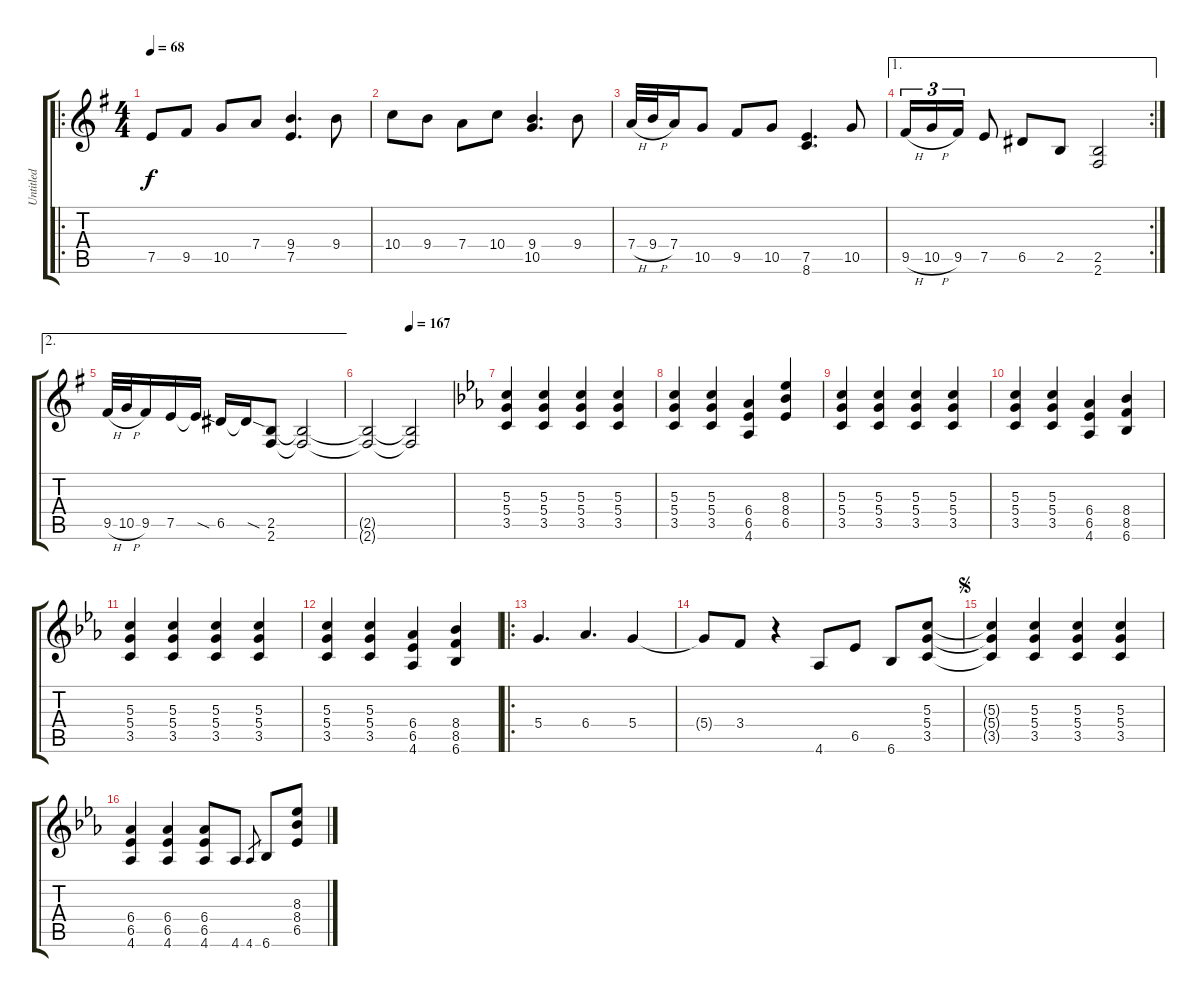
\track ("Untitled" "Untitled") {instrument distortionguitar}
\staff {score tabs}
\tuning (E4 B3 G3 D3 A2 E2) {hide}
\ro
\ts (4 4)
\tempo 68
\clef g2
\ks g
7.5.8{dy f instrument distortionguitar} 9.5.8 10.5.8 7.4.8 (9.4 7.5).4{d} 9.4.8 |
10.4.8 9.4.8 7.4.8 10.4.8 (9.4 10.5).4{d} 9.4.8 |
7.4{h}.32 9.4{h}.32 7.4.16 10.5.8 9.5.8 10.5.8 (7.5 8.6).4{d} 10.5.8 |
\ae 1
\rc 2
9.5{h}.16{tu (3 2)} 10.5{h}.16{tu (3 2)} 9.5.16{tu (3 2)} 7.5.8 6.5.8 2.5.8 (2.5 2.6).2 |
\ae 2
9.5{h}.32 10.5{h}.32 9.5.16 7.5.16 7.5{sod t}.16 6.5.16 6.5{sod t}.16 (2.5 2.6).8 (2.5{t} 2.6{t}).2 |
\tempo (167 0.5)
(2.5{t} 2.6{t}).2 (2.5{t} 2.6{t}).2 |
\ks eb
(5.3 5.4 3.5).4 (5.3 5.4 3.5).4 (5.3 5.4 3.5).4 (5.3 5.4 3.5).4 |
(5.3 5.4 3.5).4 (5.3 5.4 3.5).4 (6.4 6.5 4.6).4 (8.3 8.4 6.5).4 |
(5.3 5.4 3.5).4 (5.3 5.4 3.5).4 (5.3 5.4 3.5).4 (5.3 5.4 3.5).4 |
(5.3 5.4 3.5).4 (5.3 5.4 3.5).4 (6.4 6.5 4.6).4 (8.4 8.5 6.6).4 |
(5.3 5.4 3.5).4 (5.3 5.4 3.5).4 (5.3 5.4 3.5).4 (5.3 5.4 3.5).4 |
(5.3 5.4 3.5).4 (5.3 5.4 3.5).4 (6.4 6.5 4.6).4 (8.4 8.5 6.6).4 |
\ro
5.4.4{d} 6.4.4{d} 5.4.4 |
5.4{t}.8 3.4.8 r.4 4.6.8 6.5.8 6.6.8 (5.3 5.4 3.5).8 |
\jump segno
(5.3{t} 5.4{t} 3.5{t}).4 (5.3 5.4 3.5).4 (5.3 5.4 3.5).4 (5.3 5.4 3.5).4 |
(6.4 6.5 4.6).4 (6.4 6.5 4.6).4 (6.4 6.5 4.6).8 4.6.8 4.6.8{gr} 6.6.8 (8.3 8.4 6.5).8
